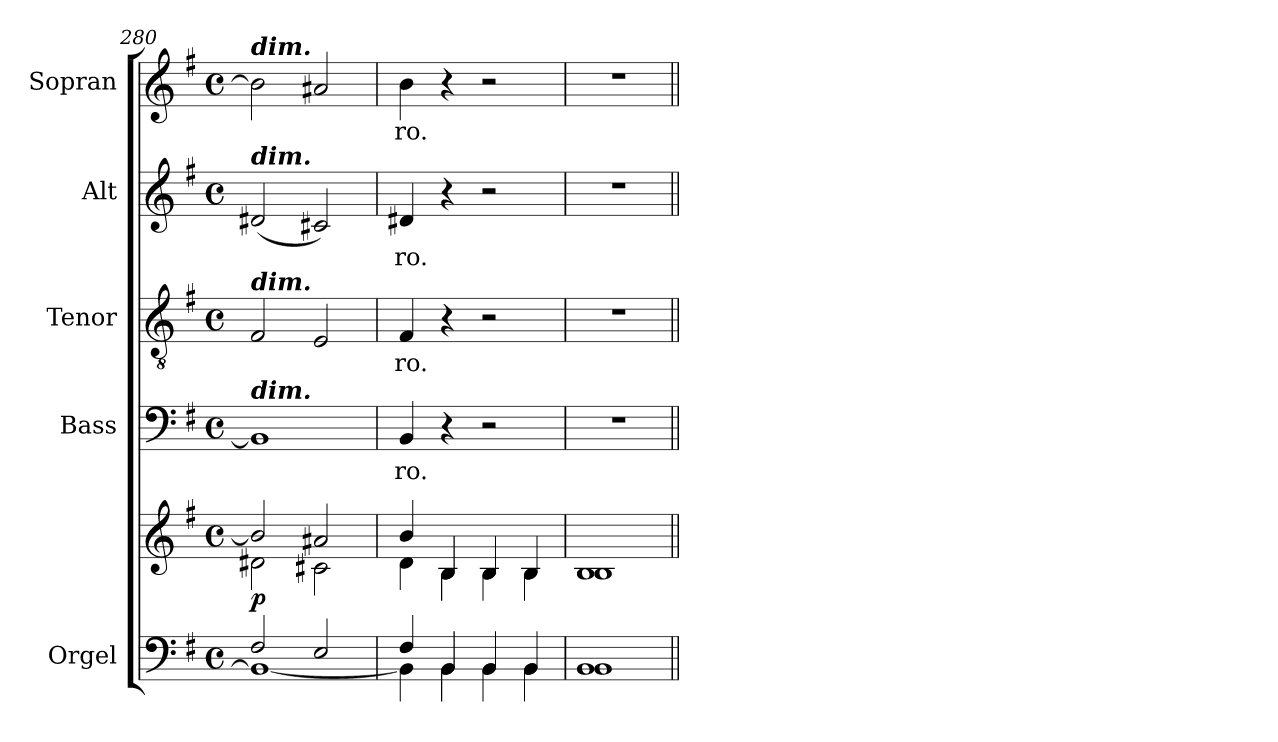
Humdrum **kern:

**kern	**kern	**dynam	**kern	**text	**kern	**text	**kern	**text	**kern	**text
*part5	*part5	*part5	*part4	*part4	*part3	*part3	*part2	*part2	*part1	*part1
*staff6	*staff5	*staff5/6	*staff4	*staff4	*staff3	*staff3	*staff2	*staff2	*staff1	*staff1
*I"Orgel	*	*	*I"Bass	*	*I"Tenor	*	*I"Alt	*	*I"Sopran	*
*I'Org.	*	*	*I'B	*	*I'T	*	*I'A	*	*I'S	*
*clefF4	*clefG2	*	*clefF4	*	*clefGv2	*	*clefG2	*	*clefG2	*
*k[f#]	*k[f#]	*	*k[f#]	*	*k[f#]	*	*k[f#]	*	*k[f#]	*
*G:	*G:	*	*G:	*	*G:	*	*G:	*	*G:	*
*M4/4	*M4/4	*	*M4/4	*	*M4/4	*	*M4/4	*	*M4/4	*
*met(c)	*met(c)	*	*met(c)	*	*met(c)	*	*met(c)	*	*met(c)	*
=280	=280	=280	=280	=280	=280	=280	=280	=280	=280	=280
*^	*^	*	*	*	*	*	*	*	*	*
!	!	!	!	!	!	!	!	!	!	!	!LO:TX:a:Bi:t=dim.	!
!	!	!	!	!	!	!	!	!	!LO:TX:a:Bi:t=dim.	!	!	!
!	!	!	!	!	!	!	!LO:TX:a:Bi:t=dim.	!	!	!	!	!
!	!	!	!	!	!LO:TX:a:Bi:t=dim.	!	!	!	!	!	!	!
!	!	!	!	!LO:DY:b	!	!	!	!	!	!	!	!
2F#/	1BB_	2b/]	2d#X\	p	1BB]	.	2F#/	.	(<2d#X/	.	2b\]	.
2E/	.	2a#X/	2c#X\	.	.	.	2E/	.	2c#X/)	.	2a#X/	.
=281	=281	=281	=281	=281	=281	=281	=281	=281	=281	=281	=281	=281
!	!	!	!	!	!	!LO:LY:b	!	!LO:LY:b	!	!LO:LY:b	!	!LO:LY:b
4F#/	4BB\]	4b/	4d\	.	4BB/	-ro.	4F#/	-ro.	4d#X/	-ro.	4b\	-ro.
4BB/	4BB\	4B/	4B\	.	4r	.	4r	.	4r	.	4r	.
4BB/	4BB\	4B/	4B\	.	2r	.	2r	.	2r	.	2r	.
4BB/	4BB\	4B/	4B\	.	.	.	.	.	.	.	.	.
=282	=282	=282	=282	=282	=282	=282	=282	=282	=282	=282	=282	=282
1BB	1BB	1B	1B	.	1r	.	1r	.	1r	.	1r	.
*v	*v	*	*	*	*	*	*	*	*	*	*	*
*	*v	*v	*	*	*	*	*	*	*	*	*
=||	=||	=||	=||	=||	=||	=||	=||	=||	=||	=||
*-	*-	*-	*-	*-	*-	*-	*-	*-	*-	*-
